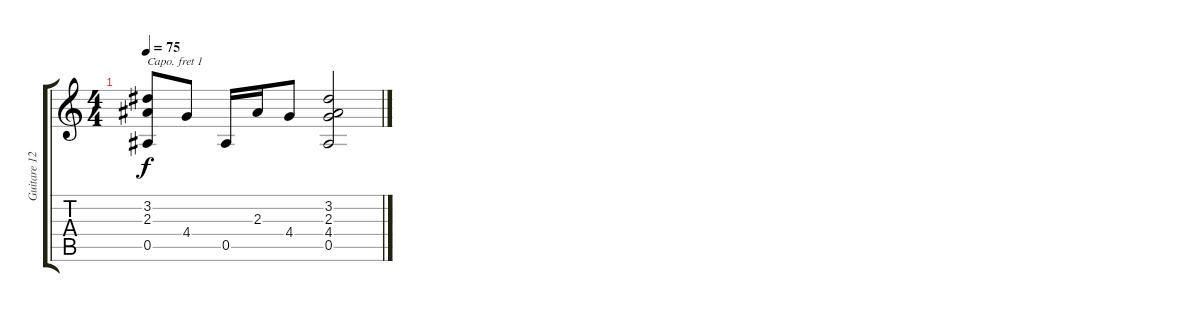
\track ("Guitare 12 cordes" "Guitare 12") {instrument acousticguitarnylon}
\staff {score tabs}
\capo 1
\tuning (E4 B3 G3 D3 A2 E2) {hide}
\ts (4 4)
\tempo 75
\clef g2
\ks c
(3.2 2.3 0.5).8{dy f} 4.4.8 0.5.16 2.3.16 4.4.8 (3.2 2.3 4.4 0.5).2
